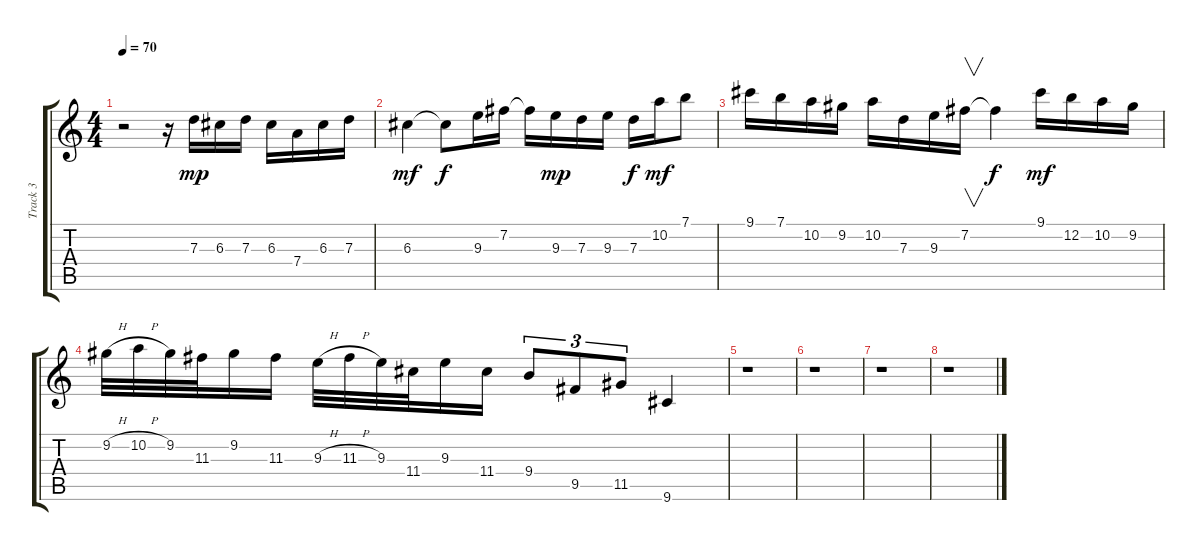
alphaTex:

\track ("Track 3" "Track 3") {instrument overdrivenguitar}
\staff {score tabs}
\tuning (E4 B3 G3 D3 A2 E2) {hide}
\ts (4 4)
\tempo 70
\clef g2
\ks c
r.2{dy mp} r.16 7.3.16 6.3.16 7.3.16 6.3.16 7.4.16 6.3.16 7.3.16 |
6.3.4{dy mf} 6.3{t}.8{dy f} 9.3.16 7.2.16 7.2{t}.16 9.3.16{dy mp} 7.3.16 9.3.16 7.3.16{dy f} 10.2.16{dy mf} 7.1.8 |
9.1.16 7.1.16 10.2.16 9.2.16 10.2.16 7.3.16 9.3.16 7.2.16{v} 7.2{t}.4{dy f} 9.1.16{dy mf} 12.2.16 10.2.16 9.2.16 |
9.2{h}.32 10.2{h}.32 9.2.32 11.3.32 9.2.16 11.3.16 9.3{h}.32 11.3{h}.32 9.3.32 11.4.32 9.3.16 11.4.16 9.4.8{tu (3 2)} 9.5.8{tu (3 2)} 11.5.8{tu (3 2)} 9.6.4 |
r.1 |
r.1 |
r.1 |
r.1
